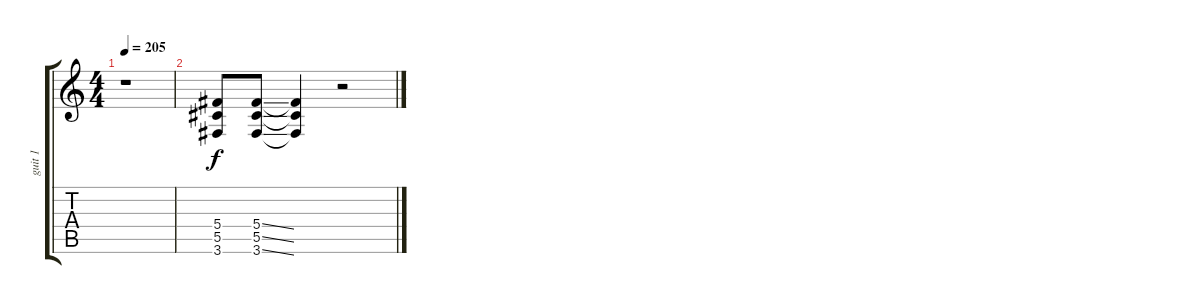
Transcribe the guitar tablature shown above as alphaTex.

\track ("guit 1" "guit 1") {instrument distortionguitar}
\staff {score tabs}
\tuning (Eb4 Bb3 Gb3 Db3 Ab2 Eb2) {hide}
\ts (4 4)
\tempo 205
\clef g2
\ks c
r.1{dy f} |
(5.4 5.5 3.6).8 (5.4{ss} 5.5{ss} 3.6{ss}).8 (5.4{t} 5.5{t} 3.6{t}).4 r.2
